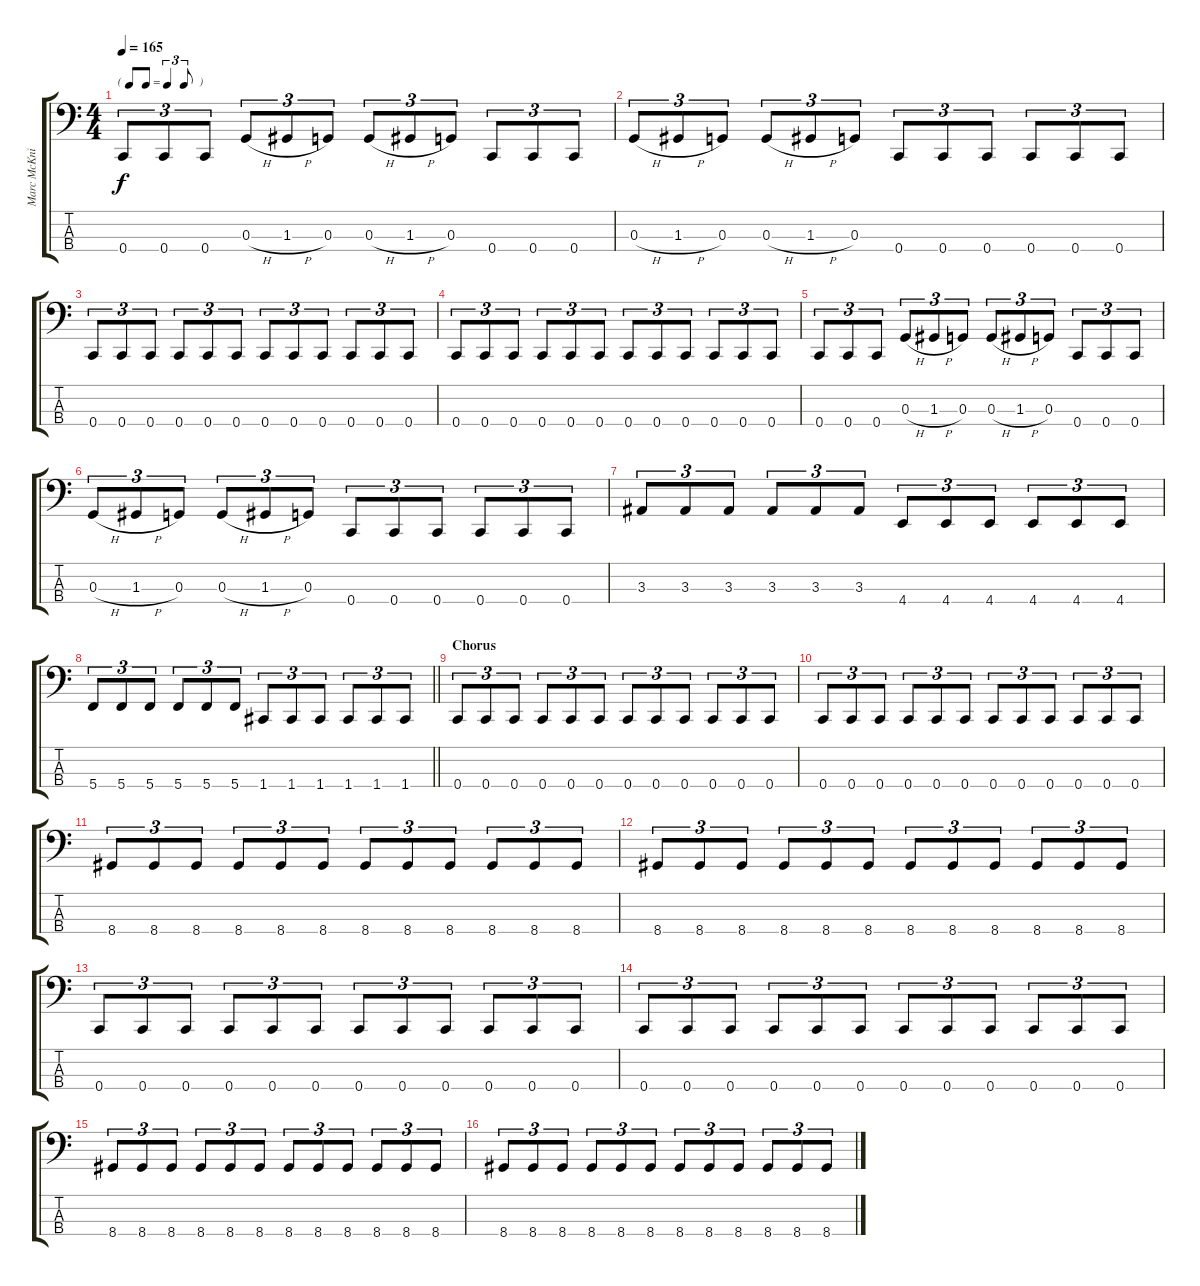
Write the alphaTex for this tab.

\track ("Marc McKnight" "Marc McKni") {instrument electricbassfinger}
\staff {score tabs}
\tuning (F2 C2 G1 C1) {hide}
\ts (4 4)
\tf triplet8th
\tempo 165
\clef f4
\ks c
0.4.8{tu (3 2) dy f} 0.4.8{tu (3 2)} 0.4.8{tu (3 2)} 0.3{h}.8{tu (3 2)} 1.3{h}.8{tu (3 2)} 0.3.8{tu (3 2)} 0.3{h}.8{tu (3 2)} 1.3{h}.8{tu (3 2)} 0.3.8{tu (3 2)} 0.4.8{tu (3 2)} 0.4.8{tu (3 2)} 0.4.8{tu (3 2)} |
0.3{h}.8{tu (3 2)} 1.3{h}.8{tu (3 2)} 0.3.8{tu (3 2)} 0.3{h}.8{tu (3 2)} 1.3{h}.8{tu (3 2)} 0.3.8{tu (3 2)} 0.4.8{tu (3 2)} 0.4.8{tu (3 2)} 0.4.8{tu (3 2)} 0.4.8{tu (3 2)} 0.4.8{tu (3 2)} 0.4.8{tu (3 2)} |
0.4.8{tu (3 2)} 0.4.8{tu (3 2)} 0.4.8{tu (3 2)} 0.4.8{tu (3 2)} 0.4.8{tu (3 2)} 0.4.8{tu (3 2)} 0.4.8{tu (3 2)} 0.4.8{tu (3 2)} 0.4.8{tu (3 2)} 0.4.8{tu (3 2)} 0.4.8{tu (3 2)} 0.4.8{tu (3 2)} |
0.4.8{tu (3 2)} 0.4.8{tu (3 2)} 0.4.8{tu (3 2)} 0.4.8{tu (3 2)} 0.4.8{tu (3 2)} 0.4.8{tu (3 2)} 0.4.8{tu (3 2)} 0.4.8{tu (3 2)} 0.4.8{tu (3 2)} 0.4.8{tu (3 2)} 0.4.8{tu (3 2)} 0.4.8{tu (3 2)} |
0.4.8{tu (3 2)} 0.4.8{tu (3 2)} 0.4.8{tu (3 2)} 0.3{h}.8{tu (3 2)} 1.3{h}.8{tu (3 2)} 0.3.8{tu (3 2)} 0.3{h}.8{tu (3 2)} 1.3{h}.8{tu (3 2)} 0.3.8{tu (3 2)} 0.4.8{tu (3 2)} 0.4.8{tu (3 2)} 0.4.8{tu (3 2)} |
0.3{h}.8{tu (3 2)} 1.3{h}.8{tu (3 2)} 0.3.8{tu (3 2)} 0.3{h}.8{tu (3 2)} 1.3{h}.8{tu (3 2)} 0.3.8{tu (3 2)} 0.4.8{tu (3 2)} 0.4.8{tu (3 2)} 0.4.8{tu (3 2)} 0.4.8{tu (3 2)} 0.4.8{tu (3 2)} 0.4.8{tu (3 2)} |
3.3.8{tu (3 2)} 3.3.8{tu (3 2)} 3.3.8{tu (3 2)} 3.3.8{tu (3 2)} 3.3.8{tu (3 2)} 3.3.8{tu (3 2)} 4.4.8{tu (3 2)} 4.4.8{tu (3 2)} 4.4.8{tu (3 2)} 4.4.8{tu (3 2)} 4.4.8{tu (3 2)} 4.4.8{tu (3 2)} |
\barLineRight lightlight
5.4.8{tu (3 2)} 5.4.8{tu (3 2)} 5.4.8{tu (3 2)} 5.4.8{tu (3 2)} 5.4.8{tu (3 2)} 5.4.8{tu (3 2)} 1.4.8{tu (3 2)} 1.4.8{tu (3 2)} 1.4.8{tu (3 2)} 1.4.8{tu (3 2)} 1.4.8{tu (3 2)} 1.4.8{tu (3 2)} |
\section ("" "Chorus")
0.4.8{tu (3 2)} 0.4.8{tu (3 2)} 0.4.8{tu (3 2)} 0.4.8{tu (3 2)} 0.4.8{tu (3 2)} 0.4.8{tu (3 2)} 0.4.8{tu (3 2)} 0.4.8{tu (3 2)} 0.4.8{tu (3 2)} 0.4.8{tu (3 2)} 0.4.8{tu (3 2)} 0.4.8{tu (3 2)} |
0.4.8{tu (3 2)} 0.4.8{tu (3 2)} 0.4.8{tu (3 2)} 0.4.8{tu (3 2)} 0.4.8{tu (3 2)} 0.4.8{tu (3 2)} 0.4.8{tu (3 2)} 0.4.8{tu (3 2)} 0.4.8{tu (3 2)} 0.4.8{tu (3 2)} 0.4.8{tu (3 2)} 0.4.8{tu (3 2)} |
8.4.8{tu (3 2)} 8.4.8{tu (3 2)} 8.4.8{tu (3 2)} 8.4.8{tu (3 2)} 8.4.8{tu (3 2)} 8.4.8{tu (3 2)} 8.4.8{tu (3 2)} 8.4.8{tu (3 2)} 8.4.8{tu (3 2)} 8.4.8{tu (3 2)} 8.4.8{tu (3 2)} 8.4.8{tu (3 2)} |
8.4.8{tu (3 2)} 8.4.8{tu (3 2)} 8.4.8{tu (3 2)} 8.4.8{tu (3 2)} 8.4.8{tu (3 2)} 8.4.8{tu (3 2)} 8.4.8{tu (3 2)} 8.4.8{tu (3 2)} 8.4.8{tu (3 2)} 8.4.8{tu (3 2)} 8.4.8{tu (3 2)} 8.4.8{tu (3 2)} |
0.4.8{tu (3 2)} 0.4.8{tu (3 2)} 0.4.8{tu (3 2)} 0.4.8{tu (3 2)} 0.4.8{tu (3 2)} 0.4.8{tu (3 2)} 0.4.8{tu (3 2)} 0.4.8{tu (3 2)} 0.4.8{tu (3 2)} 0.4.8{tu (3 2)} 0.4.8{tu (3 2)} 0.4.8{tu (3 2)} |
0.4.8{tu (3 2)} 0.4.8{tu (3 2)} 0.4.8{tu (3 2)} 0.4.8{tu (3 2)} 0.4.8{tu (3 2)} 0.4.8{tu (3 2)} 0.4.8{tu (3 2)} 0.4.8{tu (3 2)} 0.4.8{tu (3 2)} 0.4.8{tu (3 2)} 0.4.8{tu (3 2)} 0.4.8{tu (3 2)} |
8.4.8{tu (3 2)} 8.4.8{tu (3 2)} 8.4.8{tu (3 2)} 8.4.8{tu (3 2)} 8.4.8{tu (3 2)} 8.4.8{tu (3 2)} 8.4.8{tu (3 2)} 8.4.8{tu (3 2)} 8.4.8{tu (3 2)} 8.4.8{tu (3 2)} 8.4.8{tu (3 2)} 8.4.8{tu (3 2)} |
8.4.8{tu (3 2)} 8.4.8{tu (3 2)} 8.4.8{tu (3 2)} 8.4.8{tu (3 2)} 8.4.8{tu (3 2)} 8.4.8{tu (3 2)} 8.4.8{tu (3 2)} 8.4.8{tu (3 2)} 8.4.8{tu (3 2)} 8.4.8{tu (3 2)} 8.4.8{tu (3 2)} 8.4.8{tu (3 2)}
